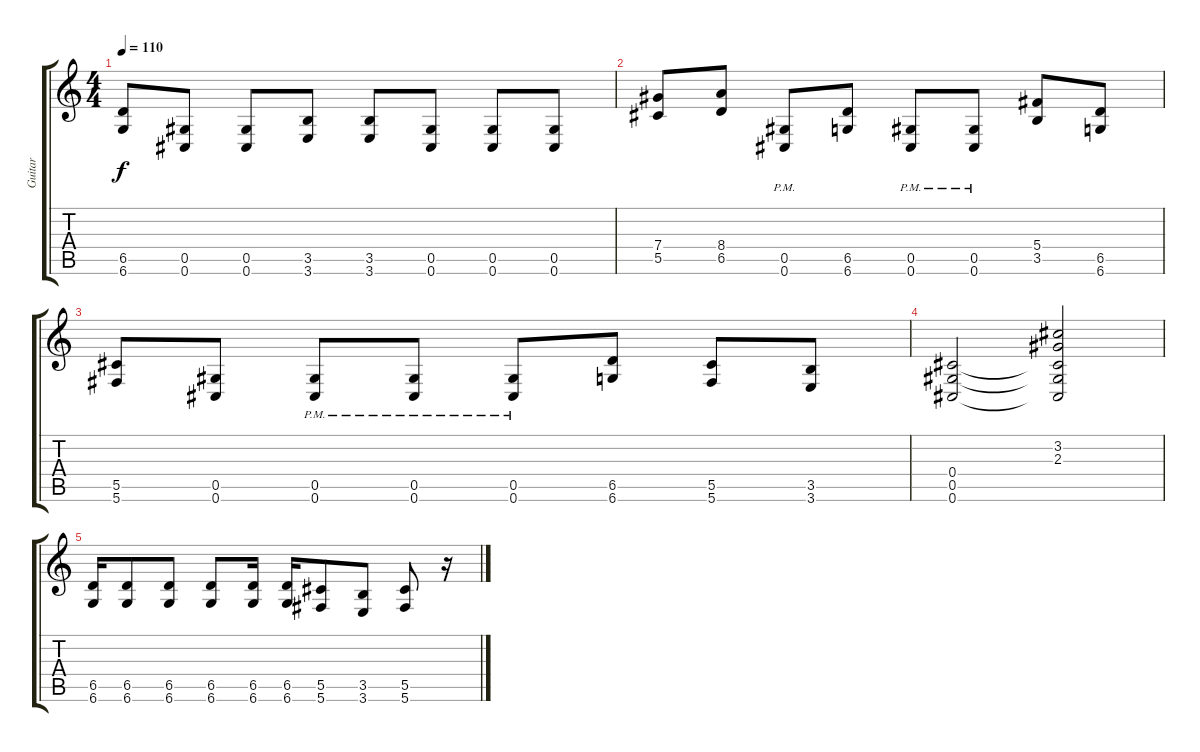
\track ("Guitar" "Guitar") {instrument distortionguitar}
\staff {score tabs}
\tuning (Eb4 Bb3 Gb3 Db3 Ab2 Db2) {hide}
\ts (4 4)
\tempo 110
\clef g2
\ks c
(6.5 6.6).8{dy f} (0.5 0.6).8 (0.5 0.6).8 (3.5 3.6).8 (3.5 3.6).8 (0.5 0.6).8 (0.5 0.6).8 (0.5 0.6).8 |
(7.4 5.5).8 (8.4 6.5).8 (0.5{pm} 0.6{pm}).8 (6.5 6.6).8 (0.5{pm} 0.6{pm}).8 (0.5{pm} 0.6{pm}).8 (5.4 3.5).8 (6.5 6.6).8 |
(5.5 5.6).8 (0.5 0.6).8 (0.5{pm} 0.6).8 (0.5{pm} 0.6).8 (0.5{pm} 0.6).8 (6.5 6.6).8 (5.5 5.6).8 (3.5 3.6).8 |
(0.4 0.5 0.6).2 (3.2 2.3 0.4{t} 0.5{t} 0.6{t}).2 |
(6.5 6.6).16 (6.5 6.6).8 (6.5 6.6).8 (6.5 6.6).8 (6.5 6.6).16 (6.5 6.6).16 (5.5 5.6).8 (3.5 3.6).8 (5.5 5.6).8 r.16
